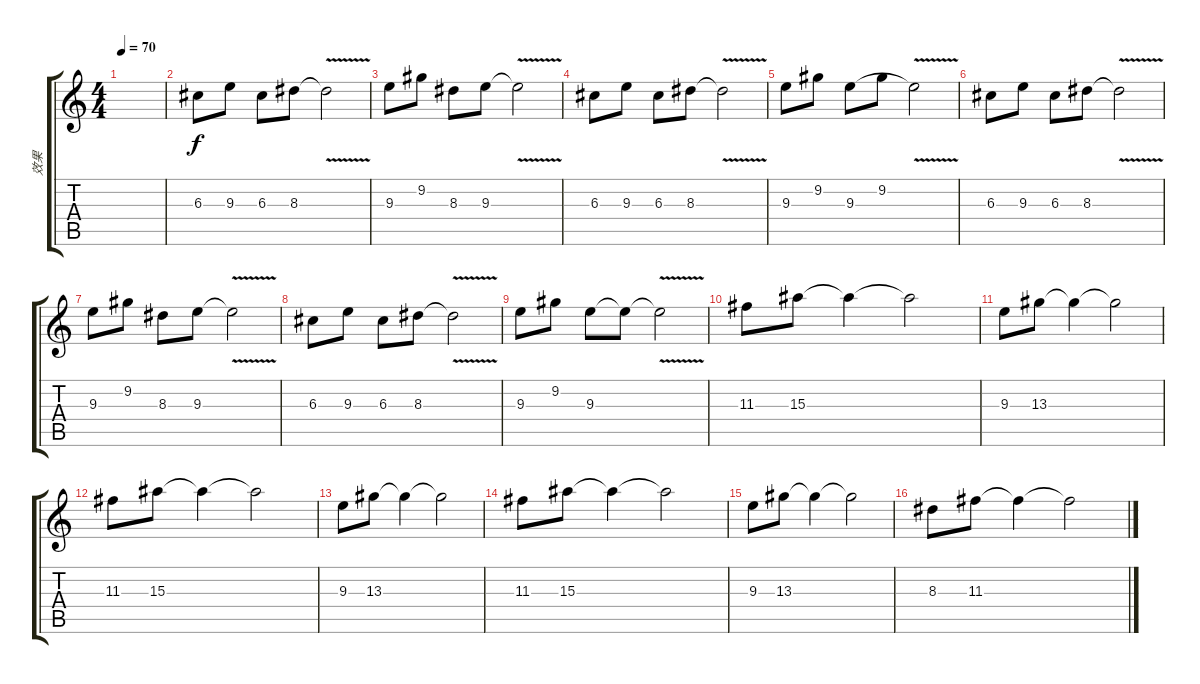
\track ("效果" "效果") {instrument distortionguitar}
\staff {score tabs}
\tuning (E4 B3 G3 D3 A2 E2) {hide}
\ts (4 4)
\tempo 70
\clef g2
\ks c
|
6.3.8 9.3.8 6.3.8 8.3.8 8.3{v t}.2 |
9.3.8 9.2.8 8.3.8 9.3.8 9.3{v t}.2 |
6.3.8 9.3.8 6.3.8 8.3.8 8.3{v t}.2 |
9.3.8 9.2.8 9.3.8 9.2.8 9.3{v t}.2 |
6.3.8 9.3.8 6.3.8 8.3.8 8.3{v t}.2 |
9.3.8 9.2.8 8.3.8 9.3.8 9.3{v t}.2 |
6.3.8 9.3.8 6.3.8 8.3.8 8.3{v t}.2 |
9.3.8 9.2.8 9.3.8 9.3{t}.8 9.3{v t}.2 |
11.3.8 15.3.8 15.3{t}.4 15.3{t}.2 |
9.3.8 13.3.8 13.3{t}.4 13.3{t}.2 |
11.3.8 15.3.8 15.3{t}.4 15.3{t}.2 |
9.3.8 13.3.8 13.3{t}.4 13.3{t}.2 |
11.3.8 15.3.8 15.3{t}.4 15.3{t}.2 |
9.3.8 13.3.8 13.3{t}.4 13.3{t}.2 |
8.3.8 11.3.8 11.3{t}.4 11.3{t}.2
